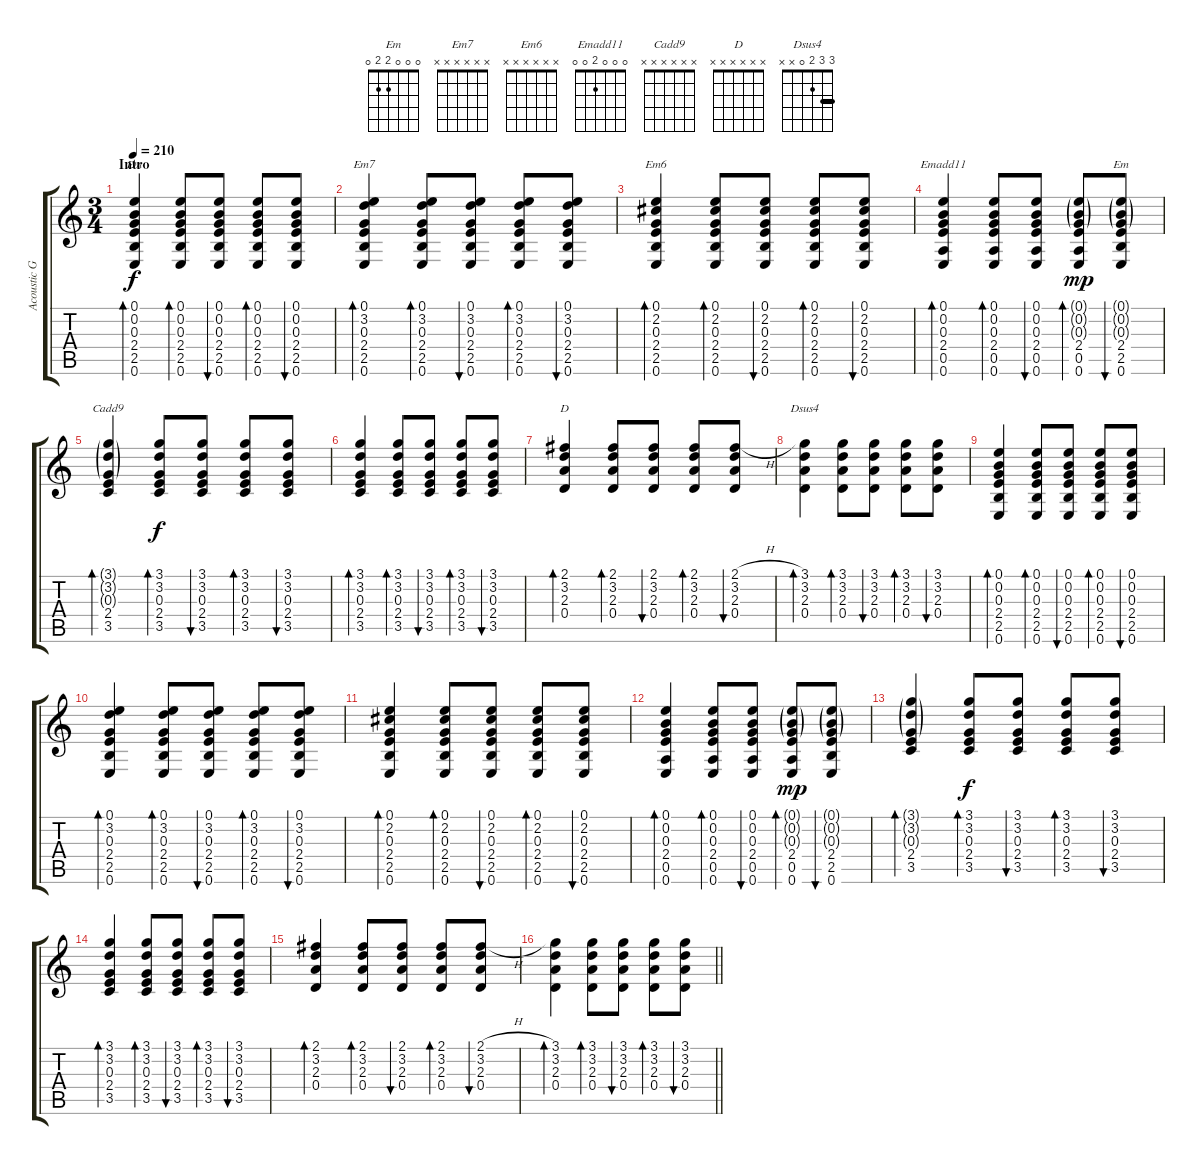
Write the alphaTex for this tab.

\track ("Acoustic Guitar" "Acoustic G") {instrument acousticguitarsteel}
\staff {score tabs}
\tuning (E4 B3 G3 D3 A2 E2) {hide}
\chord ("Em" x x x x x x)
\chord ("Em7" x x x x x x)
\chord ("Em6" x x x x x x)
\chord ("Emadd11" 0 0 0 2 0 0)
\chord ("Em" 0 0 0 2 2 0)
\chord ("Cadd9" x x x x x x)
\chord ("D" x x x x x x)
\chord ("Dsus4" 3 3 2 0 x x) {barre 3}
\ts (3 4)
\section ("" "Intro")
\tempo 210
\clef g2
\ks c
(0.1 0.2 0.3 2.4 2.5 0.6).4{bd 60 ch "Em" dy f instrument acousticguitarsteel} (0.1 0.2 0.3 2.4 2.5 0.6).8{bd 60} (0.1 0.2 0.3 2.4 2.5 0.6).8{bu 60} (0.1 0.2 0.3 2.4 2.5 0.6).8{bd 60} (0.1 0.2 0.3 2.4 2.5 0.6).8{bu 60} |
(0.1 3.2 0.3 2.4 2.5 0.6).4{bd 60 ch "Em7"} (0.1 3.2 0.3 2.4 2.5 0.6).8{bd 60} (0.1 3.2 0.3 2.4 2.5 0.6).8{bu 60} (0.1 3.2 0.3 2.4 2.5 0.6).8{bd 60} (0.1 3.2 0.3 2.4 2.5 0.6).8{bu 60} |
(0.1 2.2 0.3 2.4 2.5 0.6).4{bd 60 ch "Em6"} (0.1 2.2 0.3 2.4 2.5 0.6).8{bd 60} (0.1 2.2 0.3 2.4 2.5 0.6).8{bu 60} (0.1 2.2 0.3 2.4 2.5 0.6).8{bd 60} (0.1 2.2 0.3 2.4 2.5 0.6).8{bu 60} |
(0.1 0.2 0.3 2.4 0.5 0.6).4{bd 60 ch "Emadd11"} (0.1 0.2 0.3 2.4 0.5 0.6).8{bd 60} (0.1 0.2 0.3 2.4 0.5 0.6).8{bu 60} (0.1{g} 0.2{g} 0.3{g} 2.4 0.5 0.6).8{bd 60 dy mp} (0.1{g} 0.2{g} 0.3{g} 2.4 2.5 0.6).8{bu 60 ch "Em"} |
(3.1{g} 3.2{g} 0.3{g} 2.4 3.5).4{bd 60 ch "Cadd9"} (3.1 3.2 0.3 2.4 3.5).8{bd 60 dy f} (3.1 3.2 0.3 2.4 3.5).8{bu 60} (3.1 3.2 0.3 2.4 3.5).8{bd 60} (3.1 3.2 0.3 2.4 3.5).8{bu 60} |
(3.1 3.2 0.3 2.4 3.5).4{bd 60} (3.1 3.2 0.3 2.4 3.5).8{bd 60} (3.1 3.2 0.3 2.4 3.5).8{bu 60} (3.1 3.2 0.3 2.4 3.5).8{bd 60} (3.1 3.2 0.3 2.4 3.5).8{bu 60} |
(2.1 3.2 2.3 0.4).4{bd 60 ch "D"} (2.1 3.2 2.3 0.4).8{bd 60} (2.1 3.2 2.3 0.4).8{bu 60} (2.1 3.2 2.3 0.4).8{bd 60} (2.1{h} 3.2 2.3 0.4).8{bu 60} |
(3.1 3.2 2.3 0.4).4{bd 60 ch "Dsus4"} (3.1 3.2 2.3 0.4).8{bd 60} (3.1 3.2 2.3 0.4).8{bu 60} (3.1 3.2 2.3 0.4).8{bd 60} (3.1 3.2 2.3 0.4).8{bu 60} |
(0.1 0.2 0.3 2.4 2.5 0.6).4{bd 60} (0.1 0.2 0.3 2.4 2.5 0.6).8{bd 60} (0.1 0.2 0.3 2.4 2.5 0.6).8{bu 60} (0.1 0.2 0.3 2.4 2.5 0.6).8{bd 60} (0.1 0.2 0.3 2.4 2.5 0.6).8{bu 60} |
(0.1 3.2 0.3 2.4 2.5 0.6).4{bd 60} (0.1 3.2 0.3 2.4 2.5 0.6).8{bd 60} (0.1 3.2 0.3 2.4 2.5 0.6).8{bu 60} (0.1 3.2 0.3 2.4 2.5 0.6).8{bd 60} (0.1 3.2 0.3 2.4 2.5 0.6).8{bu 60} |
(0.1 2.2 0.3 2.4 2.5 0.6).4{bd 60} (0.1 2.2 0.3 2.4 2.5 0.6).8{bd 60} (0.1 2.2 0.3 2.4 2.5 0.6).8{bu 60} (0.1 2.2 0.3 2.4 2.5 0.6).8{bd 60} (0.1 2.2 0.3 2.4 2.5 0.6).8{bu 60} |
(0.1 0.2 0.3 2.4 0.5 0.6).4{bd 60} (0.1 0.2 0.3 2.4 0.5 0.6).8{bd 60} (0.1 0.2 0.3 2.4 0.5 0.6).8{bu 60} (0.1{g} 0.2{g} 0.3{g} 2.4 0.5 0.6).8{bd 60 dy mp} (0.1{g} 0.2{g} 0.3{g} 2.4 2.5 0.6).8{bu 60} |
(3.1{g} 3.2{g} 0.3{g} 2.4 3.5).4{bd 60} (3.1 3.2 0.3 2.4 3.5).8{bd 60 dy f} (3.1 3.2 0.3 2.4 3.5).8{bu 60} (3.1 3.2 0.3 2.4 3.5).8{bd 60} (3.1 3.2 0.3 2.4 3.5).8{bu 60} |
(3.1 3.2 0.3 2.4 3.5).4{bd 60} (3.1 3.2 0.3 2.4 3.5).8{bd 60} (3.1 3.2 0.3 2.4 3.5).8{bu 60} (3.1 3.2 0.3 2.4 3.5).8{bd 60} (3.1 3.2 0.3 2.4 3.5).8{bu 60} |
(2.1 3.2 2.3 0.4).4{bd 60} (2.1 3.2 2.3 0.4).8{bd 60} (2.1 3.2 2.3 0.4).8{bu 60} (2.1 3.2 2.3 0.4).8{bd 60} (2.1{h} 3.2 2.3 0.4).8{bu 60} |
\barLineRight lightlight
(3.1 3.2 2.3 0.4).4{bd 60} (3.1 3.2 2.3 0.4).8{bd 60} (3.1 3.2 2.3 0.4).8{bu 60} (3.1 3.2 2.3 0.4).8{bd 60} (3.1 3.2 2.3 0.4).8{bu 60}
